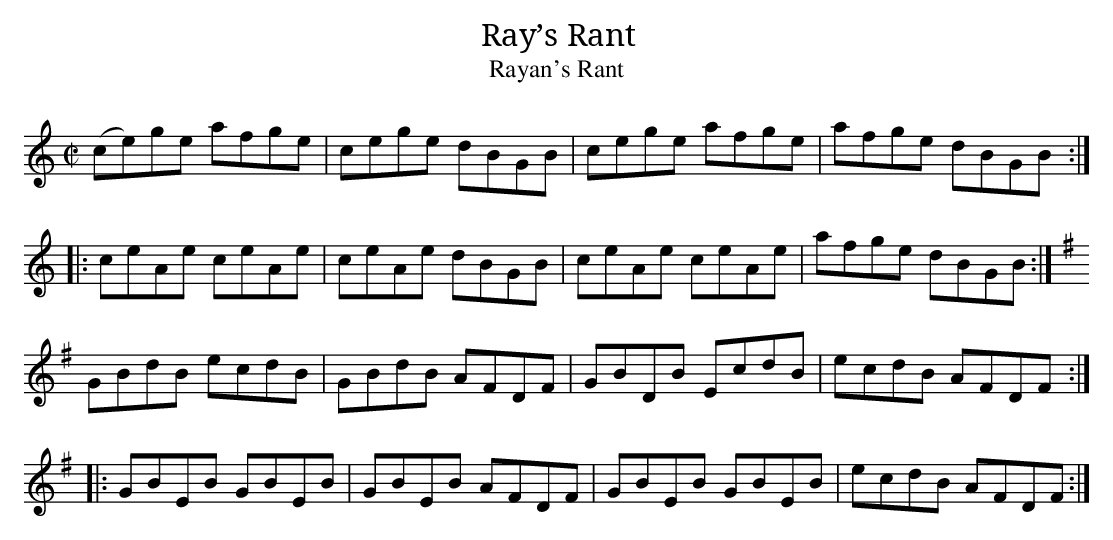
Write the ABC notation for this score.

X:1
T:Ray’s Rant
T:Rayan's Rant
M:C|
L:1/8
K:C
(ce)ge afge|cege dBGB|cege afge|afge dBGB:|
|:ceAe ceAe|ceAe dBGB|ceAe ceAe|afge dBGB:|]
K:G
GBdB ecdB|GBdB AFDF|GBDB EcdB|ecdB AFDF:|
|:GBEB GBEB|GBEB AFDF|GBEB GBEB|ecdB AFDF:|]
